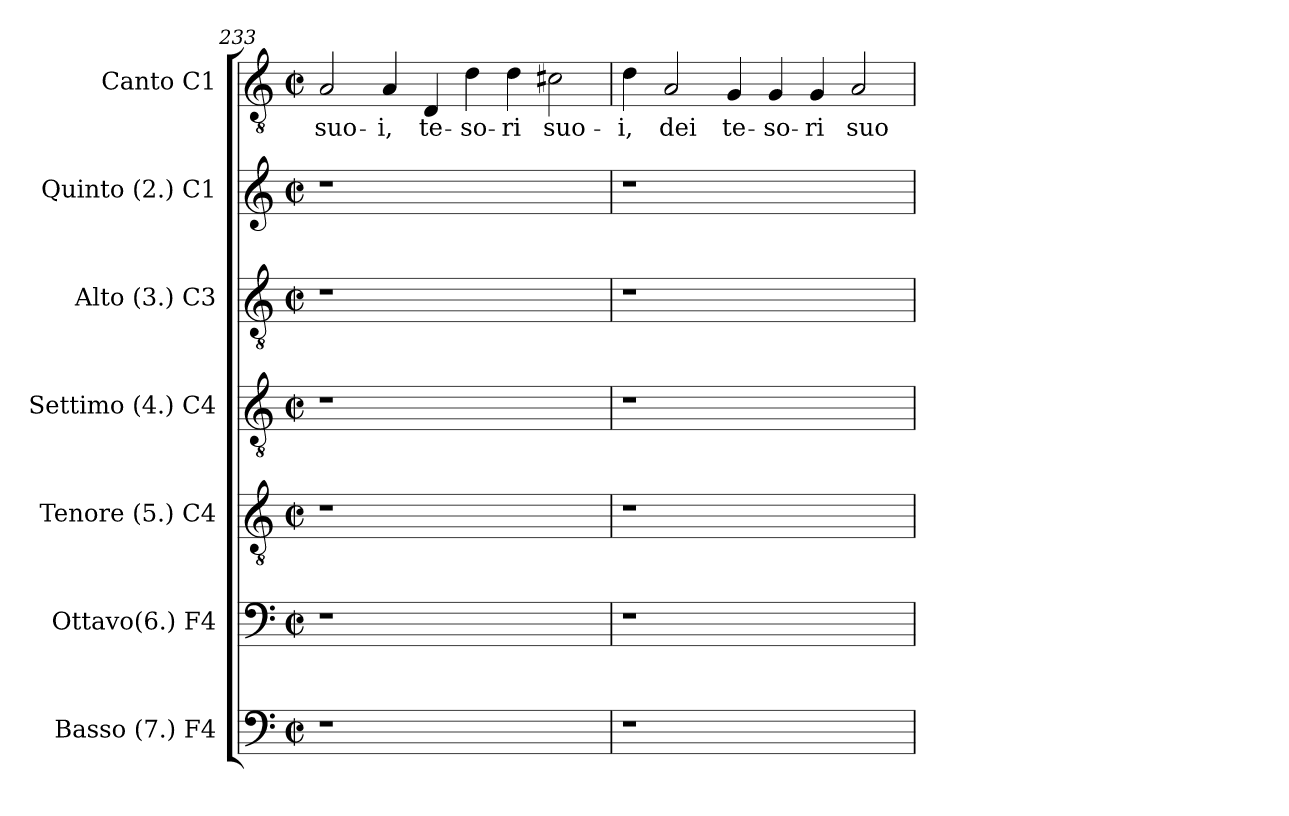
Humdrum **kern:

**kern	**kern	**kern	**kern	**kern	**kern	**kern	**text
*part7	*part6	*part5	*part4	*part3	*part2	*part1	*part1
*staff7	*staff6	*staff5	*staff4	*staff3	*staff2	*staff1	*staff1
*I"Basso (7.)  F4	*I"Ottavo(6.)  F4	*I"Tenore (5.)  C4	*I"Settimo (4.)  C4	*I"Alto (3.)  C3	*I"Quinto (2.)  C1	*I"Canto  C1	*
*	*	*I'T	*	*I'A	*	*I'C	*
*clefF4	*clefF4	*clefGv2	*clefGv2	*clefGv2	*clefG2	*clefGv2	*
*k[]	*k[]	*k[]	*k[]	*k[]	*k[]	*k[]	*
*C:	*C:	*C:	*C:	*C:	*C:	*C:	*
*M2/2	*M2/2	*M2/2	*M2/2	*M2/2	*M2/2	*M2/2	*
*met(c|)	*met(c|)	*met(c|)	*met(c|)	*met(c|)	*met(c|)	*met(c|)	*
=233	=233	=233	=233	=233	=233	=233	=233
!	!	!	!	!	!	!	!LO:LY:b:cj
1r	1r	1r	1r	1r	1r	2A/	suo-
!	!	!	!	!	!	!	!LO:LY:b:cj
.	.	.	.	.	.	4A/	-i,
!	!	!	!	!	!	!	!LO:LY:b:cj
.	.	.	.	.	.	4D/	te-
!	!	!	!	!	!	!	!LO:LY:b:cj
1ryy	1ryy	1ryy	1ryy	1ryy	1ryy	4d\	-so-
!	!	!	!	!	!	!	!LO:LY:b:cj
.	.	.	.	.	.	4d\	-ri
!	!	!	!	!	!	!	!LO:LY:b:cj
.	.	.	.	.	.	2c#X\	suo-
=234	=234	=234	=234	=234	=234	=234	=234
!	!	!	!	!	!	!	!LO:LY:b:cj
1r	1r	1r	1r	1r	1r	4d\	-i,
!	!	!	!	!	!	!	!LO:LY:b:cj
.	.	.	.	.	.	2A/	dei
!	!	!	!	!	!	!	!LO:LY:b:cj
.	.	.	.	.	.	4G/	te-
!	!	!	!	!	!	!	!LO:LY:b:cj
1ryy	1ryy	1ryy	1ryy	1ryy	1ryy	4G/	-so-
!	!	!	!	!	!	!	!LO:LY:b:cj
.	.	.	.	.	.	4G/	-ri
!	!	!	!	!	!	!	!LO:LY:b:cj
.	.	.	.	.	.	2A/	suo-
=	=	=	=	=	=	=	=
*-	*-	*-	*-	*-	*-	*-	*-
